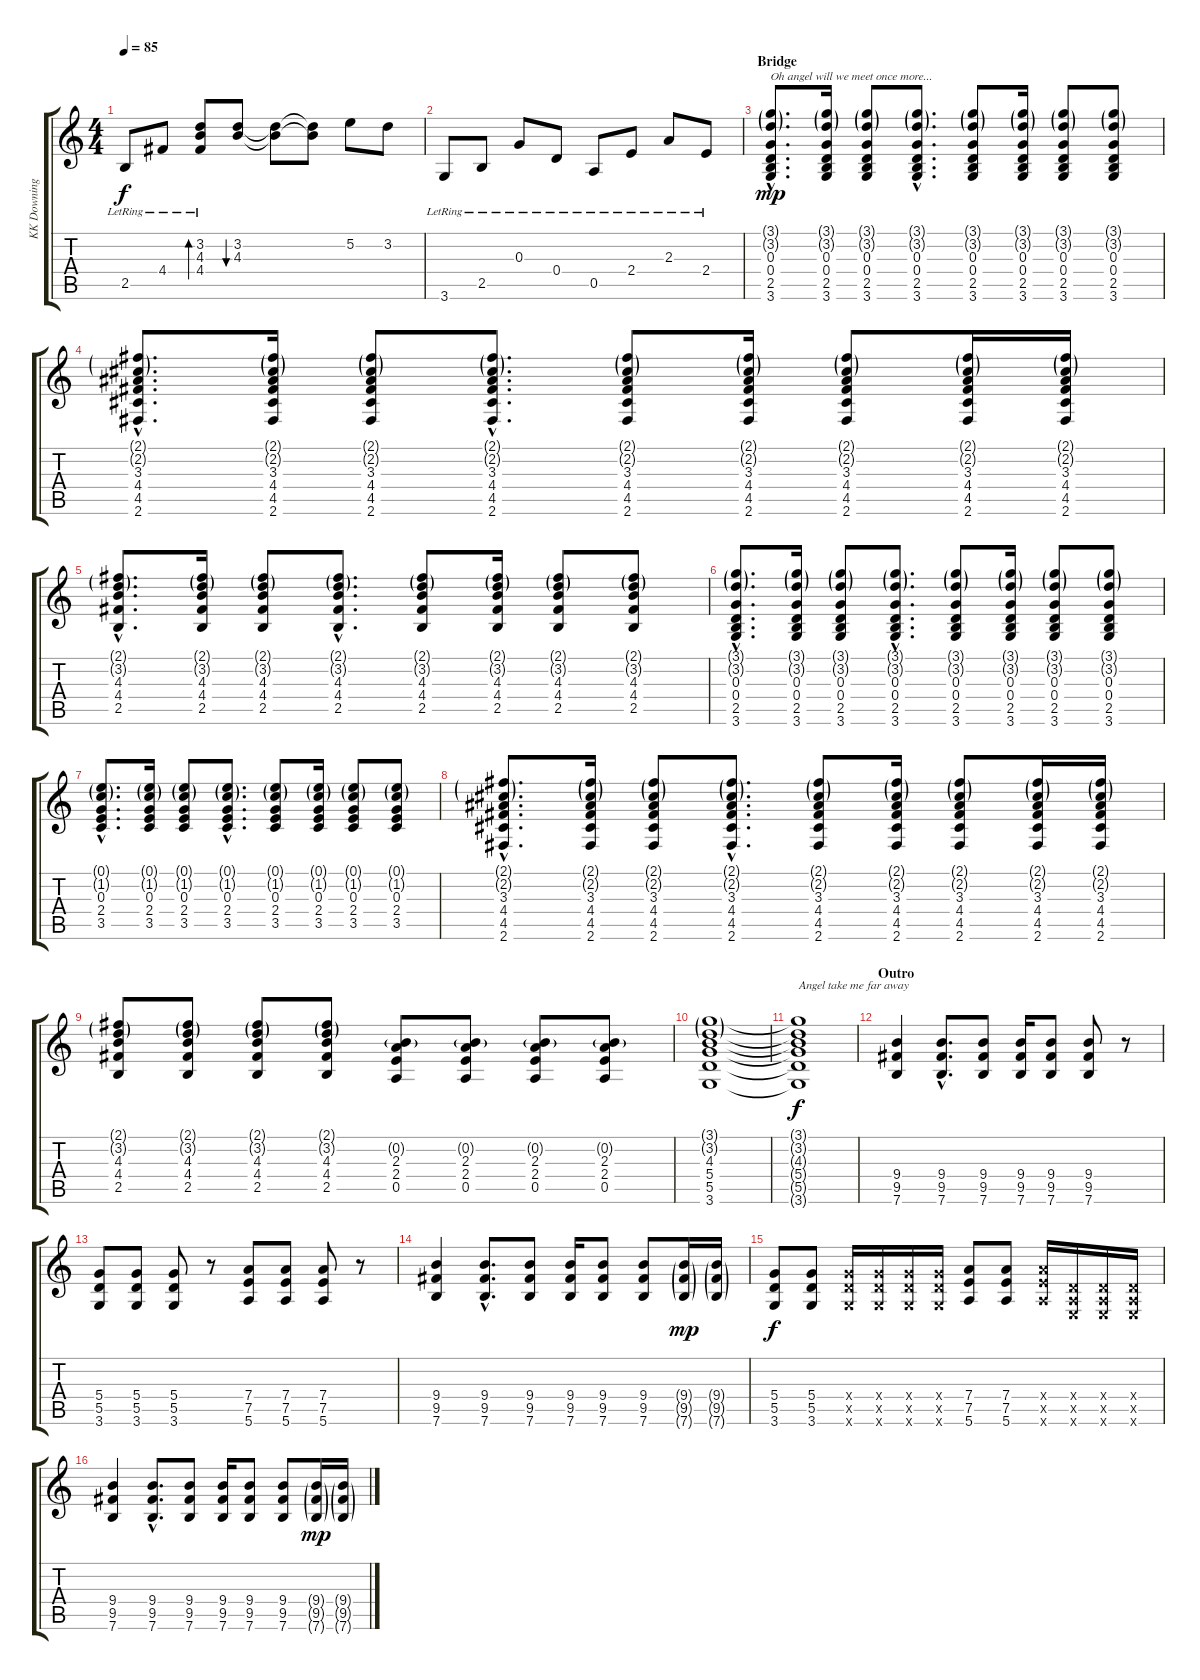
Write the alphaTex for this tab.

\track ("KK Downing" "KK Downing") {instrument acousticguitarsteel}
\staff {score tabs}
\tuning (E4 B3 G3 D3 A2 E2) {hide}
\ts (4 4)
\tempo 85
\clef g2
\ks c
2.5{lr}.8{dy f} 4.4{lr}.8 (3.2 4.3 4.4{lr}).8{bd 240} (3.2 4.3).8{bu 240} (3.2{t} 4.3{t}).8 (3.2{t} 4.3{t}).8 5.2.8 3.2.8 |
3.6{lr}.8 2.5{lr}.8 0.3{lr}.8 0.4{lr}.8 0.5{lr}.8 2.4{lr}.8 2.3{lr}.8 2.4{lr}.8 |
\section ("" "Bridge")
(3.1{g hac} 3.2{g hac} 0.3{hac} 0.4{hac} 2.5{hac} 3.6{hac}).8{d txt "Oh angel will we meet once more..." dy mp} (3.1{g} 3.2{g} 0.3 0.4 2.5 3.6).16 (3.1{g} 3.2{g} 0.3 0.4 2.5 3.6).8 (3.1{g hac} 3.2{g hac} 0.3{hac} 0.4{hac} 2.5{hac} 3.6{hac}).8{d} (3.1{g} 3.2{g} 0.3 0.4 2.5 3.6).8 (3.1{g} 3.2{g} 0.3 0.4 2.5 3.6).16 (3.1{g} 3.2{g} 0.3 0.4 2.5 3.6).8 (3.1{g} 3.2{g} 0.3 0.4 2.5 3.6).8 |
(2.1{g hac} 2.2{g hac} 3.3{hac} 4.4{hac} 4.5{hac} 2.6{hac}).8{d} (2.1{g} 2.2{g} 3.3 4.4 4.5 2.6).16 (2.1{g} 2.2{g} 3.3 4.4 4.5 2.6).8 (2.1{g hac} 2.2{g hac} 3.3{hac} 4.4{hac} 4.5{hac} 2.6{hac}).8{d} (2.1{g} 2.2{g} 3.3 4.4 4.5 2.6).8 (2.1{g} 2.2{g} 3.3 4.4 4.5 2.6).16 (2.1{g} 2.2{g} 3.3 4.4 4.5 2.6).8 (2.1{g} 2.2{g} 3.3 4.4 4.5 2.6).16 (2.1{g} 2.2{g} 3.3 4.4 4.5 2.6).16 |
(2.1{g hac} 3.2{g hac} 4.3{hac} 4.4{hac} 2.5{hac}).8{d} (2.1{g} 3.2{g} 4.3 4.4 2.5).16 (2.1{g} 3.2{g} 4.3 4.4 2.5).8 (2.1{g hac} 3.2{g hac} 4.3{hac} 4.4{hac} 2.5{hac}).8{d} (2.1{g} 3.2{g} 4.3 4.4 2.5).8 (2.1{g} 3.2{g} 4.3 4.4 2.5).16 (2.1{g} 3.2{g} 4.3 4.4 2.5).8 (2.1{g} 3.2{g} 4.3 4.4 2.5).8 |
(3.1{g hac} 3.2{g hac} 0.3{hac} 0.4{hac} 2.5{hac} 3.6{hac}).8{d} (3.1{g} 3.2{g} 0.3 0.4 2.5 3.6).16 (3.1{g} 3.2{g} 0.3 0.4 2.5 3.6).8 (3.1{g hac} 3.2{g hac} 0.3{hac} 0.4{hac} 2.5{hac} 3.6{hac}).8{d} (3.1{g} 3.2{g} 0.3 0.4 2.5 3.6).8 (3.1{g} 3.2{g} 0.3 0.4 2.5 3.6).16 (3.1{g} 3.2{g} 0.3 0.4 2.5 3.6).8 (3.1{g} 3.2{g} 0.3 0.4 2.5 3.6).8 |
(0.1{g hac} 1.2{g hac} 0.3{hac} 2.4{hac} 3.5{hac}).8{d} (0.1{g} 1.2{g} 0.3 2.4 3.5).16 (0.1{g} 1.2{g} 0.3 2.4 3.5).8 (0.1{g hac} 1.2{g hac} 0.3{hac} 2.4{hac} 3.5{hac}).8{d} (0.1{g} 1.2{g} 0.3 2.4 3.5).8 (0.1{g} 1.2{g} 0.3 2.4 3.5).16 (0.1{g} 1.2{g} 0.3 2.4 3.5).8 (0.1{g} 1.2{g} 0.3 2.4 3.5).8 |
(2.1{g hac} 2.2{g hac} 3.3{hac} 4.4{hac} 4.5{hac} 2.6{hac}).8{d} (2.1{g} 2.2{g} 3.3 4.4 4.5 2.6).16 (2.1{g} 2.2{g} 3.3 4.4 4.5 2.6).8 (2.1{g hac} 2.2{g hac} 3.3{hac} 4.4{hac} 4.5{hac} 2.6{hac}).8{d} (2.1{g} 2.2{g} 3.3 4.4 4.5 2.6).8 (2.1{g} 2.2{g} 3.3 4.4 4.5 2.6).16 (2.1{g} 2.2{g} 3.3 4.4 4.5 2.6).8 (2.1{g} 2.2{g} 3.3 4.4 4.5 2.6).16 (2.1{g} 2.2{g} 3.3 4.4 4.5 2.6).16 |
(2.1{g} 3.2{g} 4.3 4.4 2.5).8 (2.1{g} 3.2{g} 4.3 4.4 2.5).8 (2.1{g} 3.2{g} 4.3 4.4 2.5).8 (2.1{g} 3.2{g} 4.3 4.4 2.5).8 (0.2{g} 2.3 2.4 0.5).8 (0.2{g} 2.3 2.4 0.5).8 (0.2{g} 2.3 2.4 0.5).8 (0.2{g} 2.3 2.4 0.5).8 |
(3.1{g} 3.2{g} 4.3 5.4 5.5 3.6).1 |
(3.1{t} 3.2{t} 4.3{t} 5.4{t} 5.5{t} 3.6{t}).1{txt "Angel take me far away" dy f} |
\section ("" "Outro")
(9.4 9.5 7.6).4 (9.4{hac} 9.5{hac} 7.6{hac}).8{d} (9.4 9.5 7.6).8 (9.4 9.5 7.6).16 (9.4 9.5 7.6).8 (9.4 9.5 7.6).8 r.8 |
(5.4 5.5 3.6).8 (5.4 5.5 3.6).8 (5.4 5.5 3.6).8 r.8 (7.4 7.5 5.6).8 (7.4 7.5 5.6).8 (7.4 7.5 5.6).8 r.8 |
(9.4 9.5 7.6).4 (9.4{hac} 9.5{hac} 7.6{hac}).8{d} (9.4 9.5 7.6).8 (9.4 9.5 7.6).16 (9.4 9.5 7.6).8 (9.4 9.5 7.6).8 (9.4{g} 9.5{g} 7.6{g}).16{dy mp} (9.4{g} 9.5{g} 7.6{g}).16 |
(5.4 5.5 3.6).8{dy f} (5.4 5.5 3.6).8 (5.4{x} 5.5{x} 3.6{x}).16 (5.4{x} 5.5{x} 3.6{x}).16 (5.4{x} 5.5{x} 3.6{x}).16 (5.4{x} 5.5{x} 3.6{x}).16 (7.4 7.5 5.6).8 (7.4 7.5 5.6).8 (7.4{x} 7.5{x} 5.6{x}).16 (0.4{x} 0.5{x} 0.6{x}).16 (0.4{x} 0.5{x} 0.6{x}).16 (0.4{x} 0.5{x} 0.6{x}).16 |
(9.4 9.5 7.6).4 (9.4{hac} 9.5{hac} 7.6{hac}).8{d} (9.4 9.5 7.6).8 (9.4 9.5 7.6).16 (9.4 9.5 7.6).8 (9.4 9.5 7.6).8 (9.4{g} 9.5{g} 7.6{g}).16{dy mp} (9.4{g} 9.5{g} 7.6{g}).16
